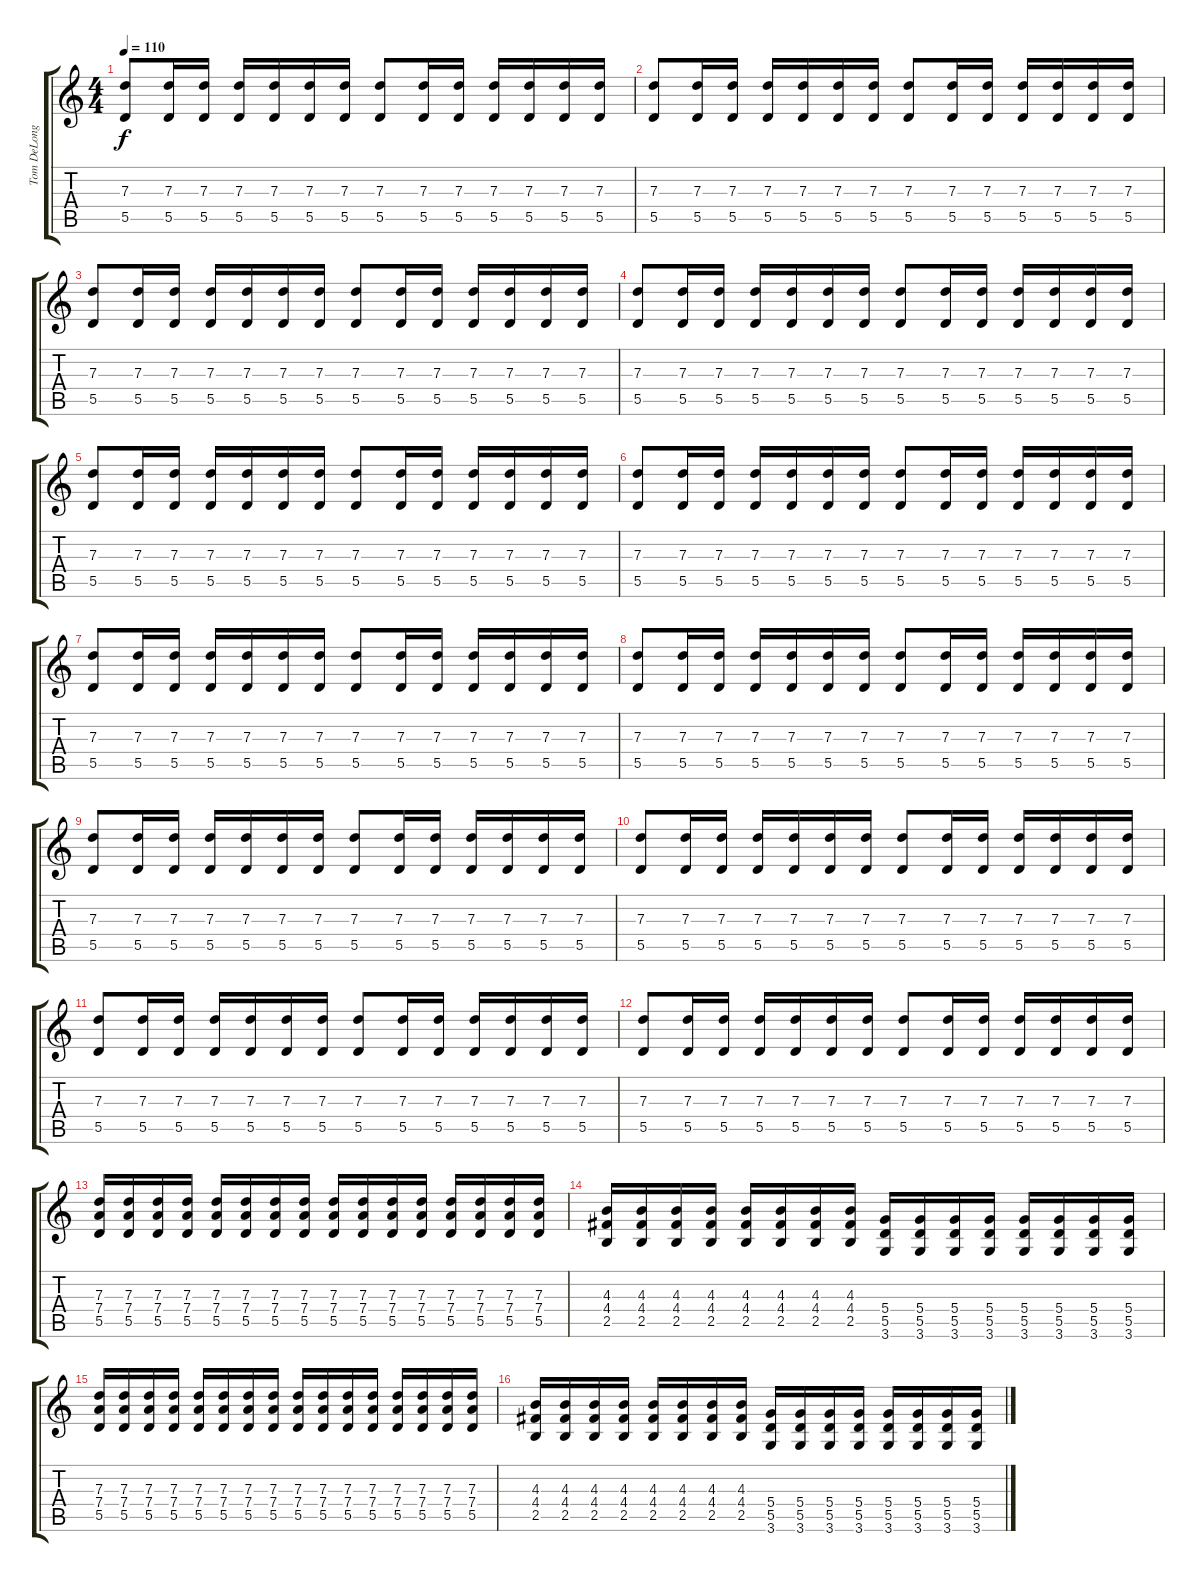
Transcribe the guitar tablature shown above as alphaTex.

\track ("Tom DeLonge (Guitar)" "Tom DeLong") {instrument distortionguitar}
\staff {score tabs}
\tuning (E4 B3 G3 D3 A2 E2) {hide}
\ts (4 4)
\tempo 110
\clef g2
\ks c
(7.3 5.5).8{dy f} (7.3 5.5).16 (7.3 5.5).16 (7.3 5.5).16 (7.3 5.5).16 (7.3 5.5).16 (7.3 5.5).16 (7.3 5.5).8 (7.3 5.5).16 (7.3 5.5).16 (7.3 5.5).16 (7.3 5.5).16 (7.3 5.5).16 (7.3 5.5).16 |
(7.3 5.5).8 (7.3 5.5).16 (7.3 5.5).16 (7.3 5.5).16 (7.3 5.5).16 (7.3 5.5).16 (7.3 5.5).16 (7.3 5.5).8 (7.3 5.5).16 (7.3 5.5).16 (7.3 5.5).16 (7.3 5.5).16 (7.3 5.5).16 (7.3 5.5).16 |
(7.3 5.5).8 (7.3 5.5).16 (7.3 5.5).16 (7.3 5.5).16 (7.3 5.5).16 (7.3 5.5).16 (7.3 5.5).16 (7.3 5.5).8 (7.3 5.5).16 (7.3 5.5).16 (7.3 5.5).16 (7.3 5.5).16 (7.3 5.5).16 (7.3 5.5).16 |
(7.3 5.5).8 (7.3 5.5).16 (7.3 5.5).16 (7.3 5.5).16 (7.3 5.5).16 (7.3 5.5).16 (7.3 5.5).16 (7.3 5.5).8 (7.3 5.5).16 (7.3 5.5).16 (7.3 5.5).16 (7.3 5.5).16 (7.3 5.5).16 (7.3 5.5).16 |
(7.3 5.5).8 (7.3 5.5).16 (7.3 5.5).16 (7.3 5.5).16 (7.3 5.5).16 (7.3 5.5).16 (7.3 5.5).16 (7.3 5.5).8 (7.3 5.5).16 (7.3 5.5).16 (7.3 5.5).16 (7.3 5.5).16 (7.3 5.5).16 (7.3 5.5).16 |
(7.3 5.5).8 (7.3 5.5).16 (7.3 5.5).16 (7.3 5.5).16 (7.3 5.5).16 (7.3 5.5).16 (7.3 5.5).16 (7.3 5.5).8 (7.3 5.5).16 (7.3 5.5).16 (7.3 5.5).16 (7.3 5.5).16 (7.3 5.5).16 (7.3 5.5).16 |
(7.3 5.5).8 (7.3 5.5).16 (7.3 5.5).16 (7.3 5.5).16 (7.3 5.5).16 (7.3 5.5).16 (7.3 5.5).16 (7.3 5.5).8 (7.3 5.5).16 (7.3 5.5).16 (7.3 5.5).16 (7.3 5.5).16 (7.3 5.5).16 (7.3 5.5).16 |
(7.3 5.5).8 (7.3 5.5).16 (7.3 5.5).16 (7.3 5.5).16 (7.3 5.5).16 (7.3 5.5).16 (7.3 5.5).16 (7.3 5.5).8 (7.3 5.5).16 (7.3 5.5).16 (7.3 5.5).16 (7.3 5.5).16 (7.3 5.5).16 (7.3 5.5).16 |
(7.3 5.5).8 (7.3 5.5).16 (7.3 5.5).16 (7.3 5.5).16 (7.3 5.5).16 (7.3 5.5).16 (7.3 5.5).16 (7.3 5.5).8 (7.3 5.5).16 (7.3 5.5).16 (7.3 5.5).16 (7.3 5.5).16 (7.3 5.5).16 (7.3 5.5).16 |
(7.3 5.5).8 (7.3 5.5).16 (7.3 5.5).16 (7.3 5.5).16 (7.3 5.5).16 (7.3 5.5).16 (7.3 5.5).16 (7.3 5.5).8 (7.3 5.5).16 (7.3 5.5).16 (7.3 5.5).16 (7.3 5.5).16 (7.3 5.5).16 (7.3 5.5).16 |
(7.3 5.5).8 (7.3 5.5).16 (7.3 5.5).16 (7.3 5.5).16 (7.3 5.5).16 (7.3 5.5).16 (7.3 5.5).16 (7.3 5.5).8 (7.3 5.5).16 (7.3 5.5).16 (7.3 5.5).16 (7.3 5.5).16 (7.3 5.5).16 (7.3 5.5).16 |
(7.3 5.5).8 (7.3 5.5).16 (7.3 5.5).16 (7.3 5.5).16 (7.3 5.5).16 (7.3 5.5).16 (7.3 5.5).16 (7.3 5.5).8 (7.3 5.5).16 (7.3 5.5).16 (7.3 5.5).16 (7.3 5.5).16 (7.3 5.5).16 (7.3 5.5).16 |
(7.3 7.4 5.5).16 (7.3 7.4 5.5).16 (7.3 7.4 5.5).16 (7.3 7.4 5.5).16 (7.3 7.4 5.5).16 (7.3 7.4 5.5).16 (7.3 7.4 5.5).16 (7.3 7.4 5.5).16 (7.3 7.4 5.5).16 (7.3 7.4 5.5).16 (7.3 7.4 5.5).16 (7.3 7.4 5.5).16 (7.3 7.4 5.5).16 (7.3 7.4 5.5).16 (7.3 7.4 5.5).16 (7.3 7.4 5.5).16 |
(4.3 4.4 2.5).16 (4.3 4.4 2.5).16 (4.3 4.4 2.5).16 (4.3 4.4 2.5).16 (4.3 4.4 2.5).16 (4.3 4.4 2.5).16 (4.3 4.4 2.5).16 (4.3 4.4 2.5).16 (5.4 5.5 3.6).16 (5.4 5.5 3.6).16 (5.4 5.5 3.6).16 (5.4 5.5 3.6).16 (5.4 5.5 3.6).16 (5.4 5.5 3.6).16 (5.4 5.5 3.6).16 (5.4 5.5 3.6).16 |
(7.3 7.4 5.5).16 (7.3 7.4 5.5).16 (7.3 7.4 5.5).16 (7.3 7.4 5.5).16 (7.3 7.4 5.5).16 (7.3 7.4 5.5).16 (7.3 7.4 5.5).16 (7.3 7.4 5.5).16 (7.3 7.4 5.5).16 (7.3 7.4 5.5).16 (7.3 7.4 5.5).16 (7.3 7.4 5.5).16 (7.3 7.4 5.5).16 (7.3 7.4 5.5).16 (7.3 7.4 5.5).16 (7.3 7.4 5.5).16 |
(4.3 4.4 2.5).16 (4.3 4.4 2.5).16 (4.3 4.4 2.5).16 (4.3 4.4 2.5).16 (4.3 4.4 2.5).16 (4.3 4.4 2.5).16 (4.3 4.4 2.5).16 (4.3 4.4 2.5).16 (5.4 5.5 3.6).16 (5.4 5.5 3.6).16 (5.4 5.5 3.6).16 (5.4 5.5 3.6).16 (5.4 5.5 3.6).16 (5.4 5.5 3.6).16 (5.4 5.5 3.6).16 (5.4 5.5 3.6).16
